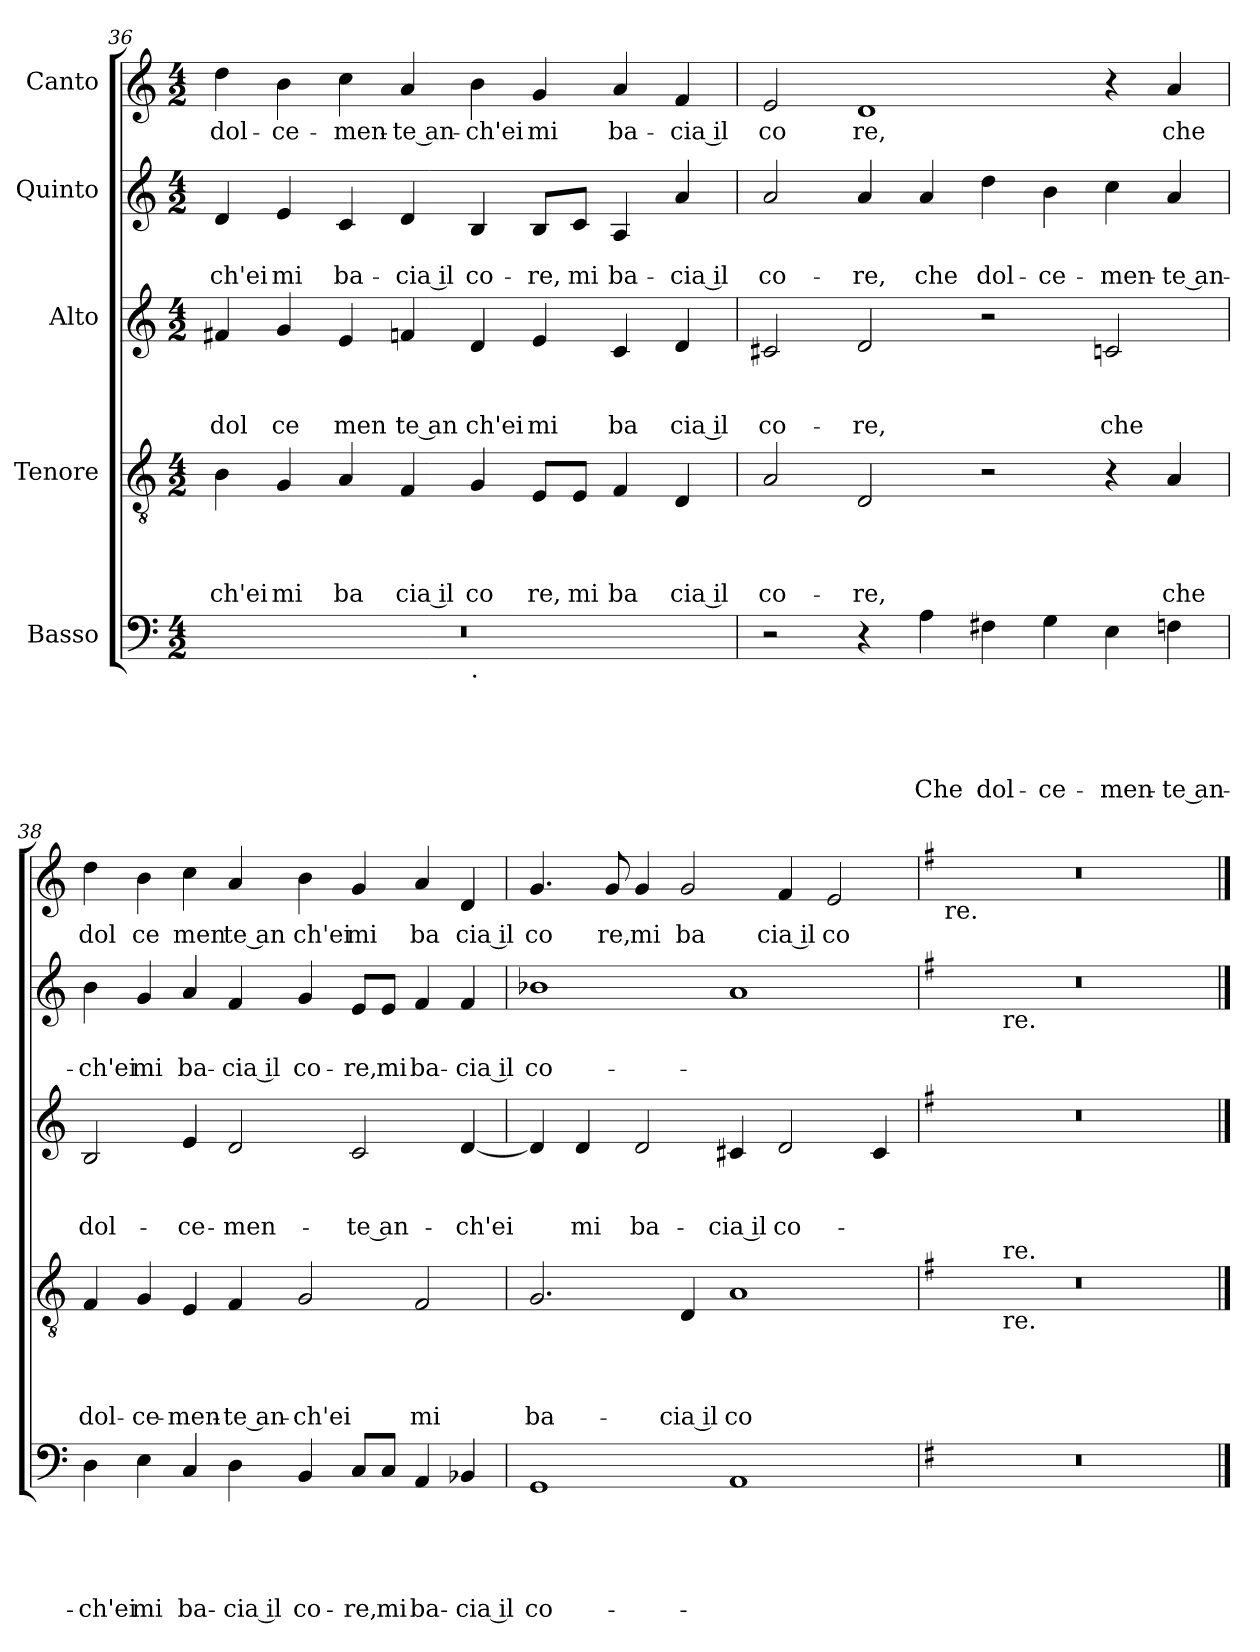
**kern	**text	**text	**text	**text	**text	**kern	**text	**text	**text	**text	**kern	**text	**text	**text	**kern	**text	**text	**kern	**text
*part5	*part5	*part5	*part5	*part5	*part5	*part4	*part4	*part4	*part4	*part4	*part3	*part3	*part3	*part3	*part2	*part2	*part2	*part1	*part1
*staff5	*staff5	*staff5	*staff5	*staff5	*staff5	*staff4	*staff4	*staff4	*staff4	*staff4	*staff3	*staff3	*staff3	*staff3	*staff2	*staff2	*staff2	*staff1	*staff1
*I"Basso	*	*	*	*	*	*I"Tenore	*	*	*	*	*I"Alto	*	*	*	*I"Quinto	*	*	*I"Canto	*
*clefF4	*	*	*	*	*	*clefGv2	*	*	*	*	*clefG2	*	*	*	*clefG2	*	*	*clefG2	*
*k[]	*	*	*	*	*	*k[]	*	*	*	*	*k[]	*	*	*	*k[]	*	*	*k[]	*
*C:	*	*	*	*	*	*C:	*	*	*	*	*C:	*	*	*	*C:	*	*	*C:	*
*M4/2	*	*	*	*	*	*M4/2	*	*	*	*	*M4/2	*	*	*	*M4/2	*	*	*M4/2	*
=36	=36	=36	=36	=36	=36	=36	=36	=36	=36	=36	=36	=36	=36	=36	=36	=36	=36	=36	=36
!	!	!	!	!	!	!	!	!	!	!LO:LY:b	!	!	!	!LO:LY:b	!	!	!LO:LY:b	!	!LO:LY:b
*^	*	*	*	*	*	*	*	*	*	*	*	*	*	*	*	*	*	*	*
0r	1ryy	.	.	.	.	.	4B\	.	.	.	ch'ei	4f#X/	.	.	dol	4d/	.	-ch'ei	4dd\	dol-
!	!	!	!	!	!	!	!	!	!	!	!LO:LY:b	!	!	!	!LO:LY:b	!	!	!LO:LY:b	!	!LO:LY:b
.	.	.	.	.	.	.	4G/	.	.	.	mi	4g/	.	.	ce	4e/	.	mi	4b\	-ce-
!	!	!	!	!	!	!	!	!	!	!	!LO:LY:b	!	!	!	!LO:LY:b	!	!	!LO:LY:b	!	!LO:LY:b
.	.	.	.	.	.	.	4A/	.	.	.	ba	4e/	.	.	men	4c/	.	ba-	4cc\	-men-
!	!	!	!	!	!	!	!	!	!	!	!LO:LY:b:rj	!	!	!	!LO:LY:b:rj	!	!	!LO:LY:b:rj	!	!LO:LY:b:rj
.	.	.	.	.	.	.	4F/	.	.	.	cia il	4fn/	.	.	te an	4d/	.	-cia il	4a/	-te an-
!	!LO:TX:b:t=.	!	!	!	!	!	!	!	!	!	!	!	!	!	!	!	!	!	!	!
!	!	!	!	!	!	!	!	!	!	!	!LO:LY:b	!	!	!	!LO:LY:b	!	!	!LO:LY:b	!	!LO:LY:b
.	1ryy	.	.	.	.	.	4G/	.	.	.	co	4d/	.	.	ch'ei	4B/	.	co-	4b\	-ch'ei
!	!	!	!	!	!	!	!	!	!	!	!LO:LY:b	!	!	!	!LO:LY:b	!	!	!LO:LY:b	!	!LO:LY:b
.	.	.	.	.	.	.	8E/L	.	.	.	re,	4e/	.	.	mi	8B/L	.	-re,	4g/	mi
!	!	!	!	!	!	!	!	!	!	!	!LO:LY:b	!	!	!	!	!	!	!LO:LY:b	!	!
.	.	.	.	.	.	.	8E/J	.	.	.	mi	.	.	.	.	8c/J	.	mi	.	.
!	!	!	!	!	!	!	!	!	!	!	!LO:LY:b	!	!	!	!LO:LY:b	!	!	!LO:LY:b	!	!LO:LY:b
.	.	.	.	.	.	.	4F/	.	.	.	ba	4c/	.	.	ba	4A/	.	ba-	4a/	ba-
!	!	!	!	!	!	!	!	!	!	!	!LO:LY:b:rj	!	!	!	!LO:LY:b:rj	!	!	!LO:LY:b:rj	!	!LO:LY:b:rj
.	.	.	.	.	.	.	4D/	.	.	.	cia il	4d/	.	.	cia il	4a/	.	-cia il	4f/	-cia il
!!LO:LB:g=z
=37	=37	=37	=37	=37	=37	=37	=37	=37	=37	=37	=37	=37	=37	=37	=37	=37	=37	=37	=37	=37
!	!	!	!	!	!	!	!	!	!	!	!LO:LY:b	!	!	!	!LO:LY:b	!	!	!LO:LY:b	!	!LO:LY:b
*v	*v	*	*	*	*	*	*	*	*	*	*	*	*	*	*	*	*	*	*	*
2r	.	.	.	.	.	2A/	.	.	.	co-	2c#X/	.	.	co-	2a/	.	co-	2e/	co
!	!	!	!	!	!	!	!	!	!	!LO:LY:b	!	!	!	!LO:LY:b	!	!	!LO:LY:b	!	!LO:LY:b
4r	.	.	.	.	.	2D/	.	.	.	-re,	2d/	.	.	-re,	4a/	.	-re,	1d	re,
!	!	!	!	!	!LO:LY:b	!	!	!	!	!	!	!	!	!	!	!	!LO:LY:b	!	!
4A\	.	.	.	.	Che	.	.	.	.	.	.	.	.	.	4a/	.	che	.	.
!	!	!	!	!	!LO:LY:b	!	!	!	!	!	!	!	!	!	!	!	!LO:LY:b	!	!
4F#X\	.	.	.	.	dol-	2r	.	.	.	.	2r	.	.	.	4dd\	.	dol-	.	.
!	!	!	!	!	!LO:LY:b	!	!	!	!	!	!	!	!	!	!	!	!LO:LY:b	!	!
4G\	.	.	.	.	-ce-	.	.	.	.	.	.	.	.	.	4b\	.	-ce-	.	.
!	!	!	!	!	!LO:LY:b	!	!	!	!	!	!	!	!	!LO:LY:b	!	!	!LO:LY:b	!	!
4E\	.	.	.	.	-men-	4r	.	.	.	.	2cn/	.	.	che	4cc\	.	-men-	4r	.
!	!	!	!	!	!LO:LY:b:rj	!	!	!	!	!LO:LY:b	!	!	!	!	!	!	!LO:LY:b:rj	!	!LO:LY:b
4Fn\	.	.	.	.	-te an-	4A/	.	.	.	che	.	.	.	.	4a/	.	-te an-	4a/	che
=38	=38	=38	=38	=38	=38	=38	=38	=38	=38	=38	=38	=38	=38	=38	=38	=38	=38	=38	=38
!	!	!	!	!	!LO:LY:b	!	!	!	!	!LO:LY:b	!	!	!	!LO:LY:b	!	!	!LO:LY:b	!	!LO:LY:b
4D\	.	.	.	.	-ch'ei	4F/	.	.	.	dol-	2B/	.	.	dol-	4b\	.	-ch'ei	4dd\	dol
!	!	!	!	!	!LO:LY:b	!	!	!	!	!LO:LY:b	!	!	!	!	!	!	!LO:LY:b	!	!LO:LY:b
4E\	.	.	.	.	mi	4G/	.	.	.	-ce-	.	.	.	.	4g/	.	mi	4b\	ce
!	!	!	!	!	!LO:LY:b	!	!	!	!	!LO:LY:b	!	!	!	!LO:LY:b	!	!	!LO:LY:b	!	!LO:LY:b
4C/	.	.	.	.	ba-	4E/	.	.	.	-men-	4e/	.	.	-ce-	4a/	.	ba-	4cc\	men
!	!	!	!	!	!LO:LY:b:rj	!	!	!	!	!LO:LY:b:rj	!	!	!	!LO:LY:b	!	!	!LO:LY:b:rj	!	!LO:LY:b:rj
4D\	.	.	.	.	-cia il	4F/	.	.	.	-te an-	2d/	.	.	-men-	4f/	.	-cia il	4a/	te an
!	!	!	!	!	!LO:LY:b	!	!	!	!	!LO:LY:b	!	!	!	!	!	!	!LO:LY:b	!	!LO:LY:b
4BB/	.	.	.	.	co-	2G/	.	.	.	-ch'ei	.	.	.	.	4g/	.	co-	4b\	ch'ei
!	!	!	!	!	!LO:LY:b	!	!	!	!	!	!	!	!	!LO:LY:b:rj	!	!	!LO:LY:b	!	!LO:LY:b
8C/L	.	.	.	.	-re,	.	.	.	.	.	2c/	.	.	-te an-	8e/L	.	-re,	4g/	mi
!	!	!	!	!	!LO:LY:b	!	!	!	!	!	!	!	!	!	!	!	!LO:LY:b	!	!
8C/J	.	.	.	.	mi	.	.	.	.	.	.	.	.	.	8e/J	.	mi	.	.
!	!	!	!	!	!LO:LY:b	!	!	!	!	!LO:LY:b	!	!	!	!	!	!	!LO:LY:b	!	!LO:LY:b
4AA/	.	.	.	.	ba-	2F/	.	.	.	mi	.	.	.	.	4f/	.	ba-	4a/	ba
!	!	!	!	!	!LO:LY:b:rj	!	!	!	!	!	!	!	!	!LO:LY:b	!	!	!LO:LY:b:rj	!	!LO:LY:b:rj
4BB-X/	.	.	.	.	-cia il	.	.	.	.	.	[<4d/	.	.	-ch'ei	4f/	.	-cia il	4d/	cia il
=39	=39	=39	=39	=39	=39	=39	=39	=39	=39	=39	=39	=39	=39	=39	=39	=39	=39	=39	=39
!	!	!	!	!	!LO:LY:b	!	!	!	!	!LO:LY:b	!	!	!	!	!	!	!LO:LY:b	!	!LO:LY:b
1GG	.	.	.	.	co-	2.G/	.	.	.	ba-	4d/]	.	.	.	1b-X	.	co-	4.g/	co
!	!	!	!	!	!	!	!	!	!	!	!	!	!	!LO:LY:b	!	!	!	!	!
.	.	.	.	.	.	.	.	.	.	.	4d/	.	.	mi	.	.	.	.	.
!	!	!	!	!	!	!	!	!	!	!	!	!	!	!	!	!	!	!	!LO:LY:b
.	.	.	.	.	.	.	.	.	.	.	.	.	.	.	.	.	.	8g/	re,
!	!	!	!	!	!	!	!	!	!	!	!	!	!	!LO:LY:b	!	!	!	!	!LO:LY:b
.	.	.	.	.	.	.	.	.	.	.	2d/	.	.	ba-	.	.	.	4g/	mi
!	!	!	!	!	!	!	!	!	!	!LO:LY:b:rj	!	!	!	!	!	!	!	!	!LO:LY:b
.	.	.	.	.	.	4D/	.	.	.	-cia il	.	.	.	.	.	.	.	2g/	ba
!	!	!	!	!	!	!	!	!	!	!LO:LY:b	!	!	!	!LO:LY:b:rj	!	!	!	!	!
1AA	.	.	.	.	.	1A	.	.	.	co-	4c#X/	.	.	-cia il	1a	.	.	.	.
!	!	!	!	!	!	!	!	!	!	!	!	!	!	!LO:LY:b	!	!	!	!	!LO:LY:b:rj
.	.	.	.	.	.	.	.	.	.	.	2d/	.	.	co-	.	.	.	4f/	cia il
!	!	!	!	!	!	!	!	!	!	!	!	!	!	!	!	!	!	!	!LO:LY:b
.	.	.	.	.	.	.	.	.	.	.	.	.	.	.	.	.	.	2e/	co
.	.	.	.	.	.	.	.	.	.	.	4c#/	.	.	.	.	.	.	.	.
=40	=40	=40	=40	=40	=40	=40	=40	=40	=40	=40	=40	=40	=40	=40	=40	=40	=40	=40	=40
*k[f#]	*	*	*	*	*	*k[f#]	*	*	*	*	*k[f#]	*	*	*	*k[f#]	*	*	*k[f#]	*
*G:	*	*	*	*	*	*G:	*	*	*	*	*G:	*	*	*	*G:	*	*	*G:	*
!	!	!	!	!	!	!	!	!	!	!	!	!	!	!	!	!	!	!LO:TX:b:t=re.	!
*	*	*	*	*	*	*^	*	*	*	*	*	*	*	*	*^	*	*	*	*
0r	.	.	.	.	.	0r	4ryy	.	.	.	.	0r	.	.	.	0r	4ryy	.	.	0r	.
.	.	.	.	.	.	.	32ryy	.	.	.	.	.	.	.	.	.	32ryy	.	.	.	.
!	!	!	!	!	!	!	!	!	!	!	!	!	!	!	!	!	!LO:TX:b:t=re.	!	!	!	!
!	!	!	!	!	!	!	!LO:TX:b:t=re.	!	!	!	!	!	!	!	!	!	!	!	!	!	!
!	!	!	!	!	!	!	!LO:TX:a:t=re.	!	!	!	!	!	!	!	!	!	!	!	!	!	!
.	.	.	.	.	.	.	1ryy	.	.	.	.	.	.	.	.	.	1ryy	.	.	.	.
.	.	.	.	.	.	.	2ryy	.	.	.	.	.	.	.	.	.	2ryy	.	.	.	.
.	.	.	.	.	.	.	8..ryy	.	.	.	.	.	.	.	.	.	8..ryy	.	.	.	.
*	*	*	*	*	*	*v	*v	*	*	*	*	*	*	*	*	*v	*v	*	*	*	*
==	==	==	==	==	==	==	==	==	==	==	==	==	==	==	==	==	==	==	==
*-	*-	*-	*-	*-	*-	*-	*-	*-	*-	*-	*-	*-	*-	*-	*-	*-	*-	*-	*-
